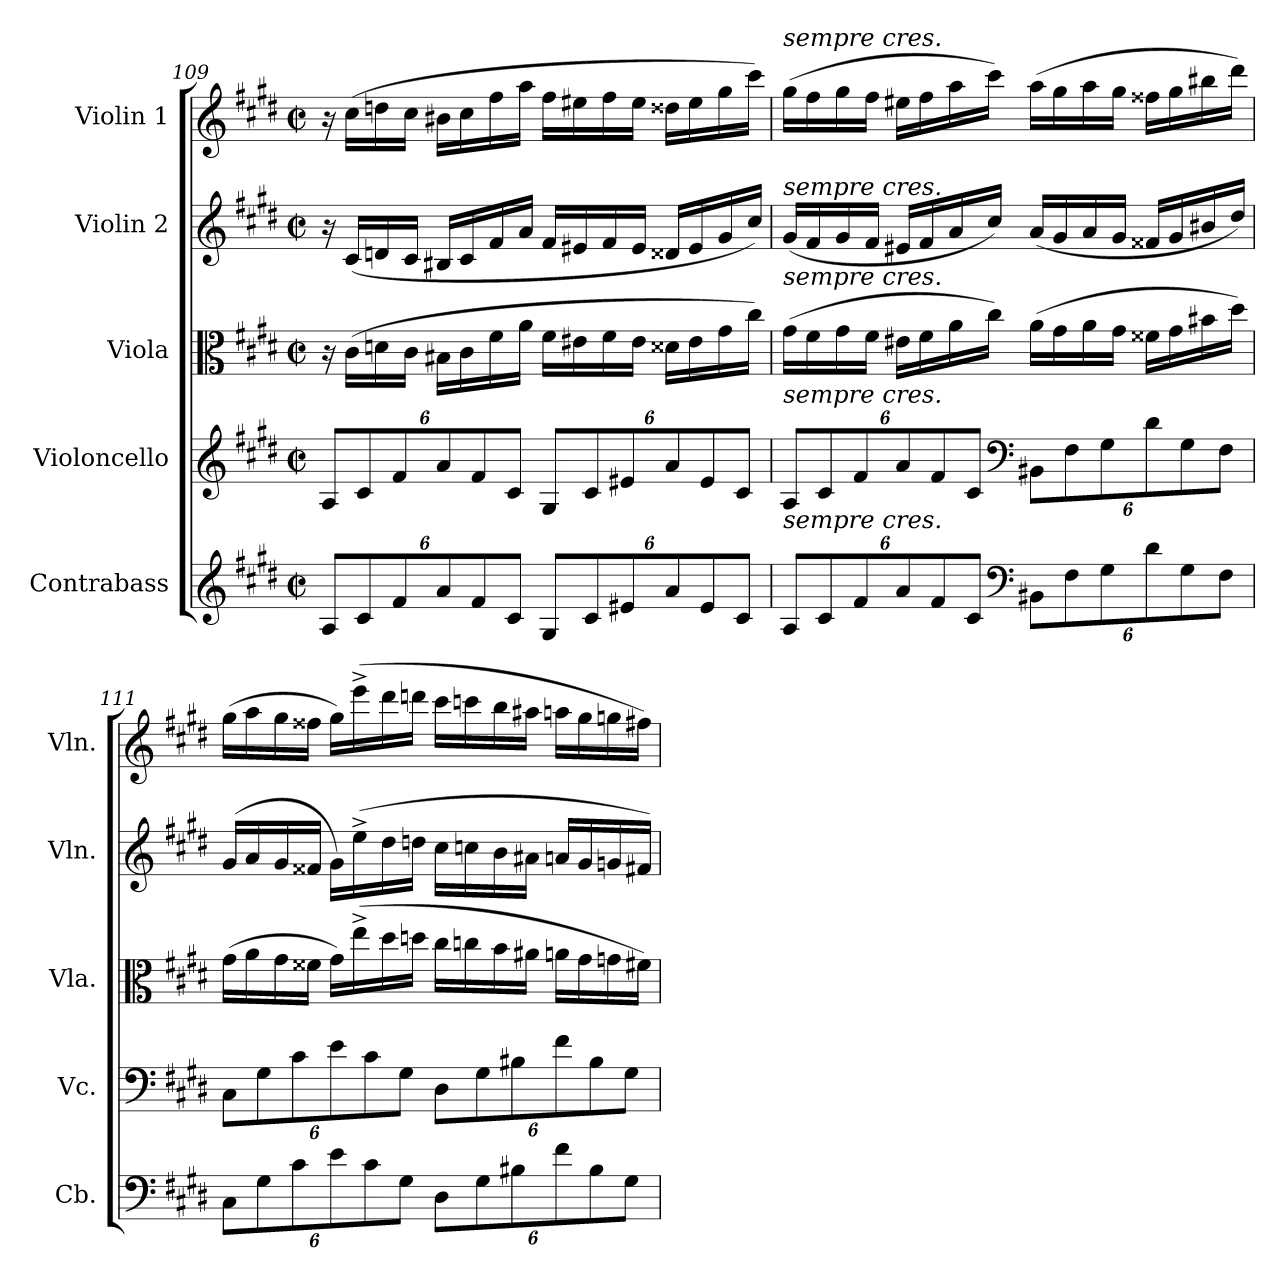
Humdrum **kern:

**kern	**kern	**kern	**kern	**kern
*part5	*part4	*part3	*part2	*part1
*staff5	*staff4	*staff3	*staff2	*staff1
*I"Contrabass	*I"Violoncello	*I"Viola	*I"Violin 2	*I"Violin 1
*I'Cb.	*I'Vc.	*I'Vla.	*I'Vln.	*I'Vln.
!!LO:LB:g=z
*clefG2	*clefG2	*clefC3	*clefG2	*clefG2
*ITrd7c12	*	*	*	*
*k[f#c#g#d#]	*k[f#c#g#d#]	*k[f#c#g#d#]	*k[f#c#g#d#]	*k[f#c#g#d#]
*M2/2	*M2/2	*M2/2	*M2/2	*M2/2
*met(c|)	*met(c|)	*met(c|)	*met(c|)	*met(c|)
*Xbrackettup	*Xbrackettup	*	*	*
=109	=109	=109	=109	=109
12AA/L	12A/L	16r	16r	16r
.	.	(16c#\LL	(16c#/LL	(16cc#\LL
12C#/	12c#/	.	.	.
.	.	16dn\	16dn/	16ddn\
12F#/	12f#/	.	.	.
.	.	16c#\JJ	16c#/JJ	16cc#\JJ
12A/	12a/	16B#X\LL	16B#X/LL	16b#X\LL
.	.	16c#\	16c#/	16cc#\
12F#/	12f#/	.	.	.
.	.	16f#\	16f#/	16ff#\
12C#/J	12c#/J	.	.	.
.	.	16a\JJ	16a/JJ	16aa\JJ
12GG#/L	12G#/L	16f#\LL	16f#/LL	16ff#\LL
.	.	16e#X\	16e#X/	16ee#X\
12C#/	12c#/	.	.	.
.	.	16f#\	16f#/	16ff#\
12E#X/	12e#X/	.	.	.
.	.	16e#\JJ	16e#/JJ	16ee#\JJ
12A/	12a/	16d##X\LL	16d##X/LL	16dd##X\LL
.	.	16e#\	16e#/	16ee#\
12E#/	12e#/	.	.	.
.	.	16g#\	16g#/	16gg#\
12C#/J	12c#/J	.	.	.
.	.	16cc#\JJ)	16cc#/JJ)	16ccc#\JJ)
=110	=110	=110	=110	=110
!	!	!	!	!LO:TX:a:i:t=sempre cres.
!	!	!	!LO:TX:a:i:t=sempre cres.	!
!	!	!LO:TX:a:i:t=sempre cres.	!	!
!	!LO:TX:a:i:t=sempre cres.	!	!	!
!LO:TX:a:i:t=sempre cres.	!	!	!	!
12AA/L	12A/L	(16g#\LL	(16g#/LL	(16gg#\LL
.	.	16f#\	16f#/	16ff#\
12C#/	12c#/	.	.	.
.	.	16g#\	16g#/	16gg#\
12F#/	12f#/	.	.	.
.	.	16f#\JJ	16f#/JJ	16ff#\JJ
12A/	12a/	16e#X\LL	16e#X/LL	16ee#X\LL
.	.	16f#\	16f#/	16ff#\
12F#/	12f#/	.	.	.
.	.	16a\	16a/	16aa\
12C#/J	12c#/J	.	.	.
.	.	16cc#\JJ)	16cc#/JJ)	16ccc#\JJ)
*clefF4	*clefF4	*	*	*
12BBB#X\L	12BB#X\L	(16a\LL	(16a/LL	(16aa\LL
.	.	16g#\	16g#/	16gg#\
12FF#\	12F#\	.	.	.
.	.	16a\	16a/	16aa\
12GG#\	12G#\	.	.	.
.	.	16g#\JJ	16g#/JJ	16gg#\JJ
12D#\	12d#\	16f##X\LL	16f##X/LL	16ff##X\LL
.	.	16g#\	16g#/	16gg#\
12GG#\	12G#\	.	.	.
.	.	16b#X\	16b#X/	16bb#X\
12FF#\J	12F#\J	.	.	.
.	.	16dd#\JJ)	16dd#/JJ)	16ddd#\JJ)
!!LO:PB:g=z
=111	=111	=111	=111	=111
12CC#\L	12C#\L	(16g#\LL	(16g#/LL	(16gg#\LL
.	.	16a\	16a/	16aa\
12GG#\	12G#\	.	.	.
.	.	16g#\	16g#/	16gg#\
12C#\	12c#\	.	.	.
.	.	16f##X\JJ	16f##X/JJ	16ff##X\JJ
12E\	12e\	16g#\LL)	16g#\LL)	16gg#\LL)
.	.	(16ee^\	(16ee^\	(16eee^\
12C#\	12c#\	.	.	.
.	.	16dd#\	16dd#\	16ddd#\
12GG#\J	12G#\J	.	.	.
.	.	16ddn\JJ	16ddn\JJ	16dddn\JJ
12DD#\L	12D#\L	16cc#\LL	16cc#\LL	16ccc#\LL
.	.	16ccn\	16ccn\	16cccn\
12GG#\	12G#\	.	.	.
.	.	16b\	16b\	16bb\
12BB#X\	12B#X\	.	.	.
.	.	16a#X\JJ	16a#X\JJ	16aa#X\JJ
12F#\	12f#\	16an\LL	16an/LL	16aan\LL
.	.	16g#\	16g#/	16gg#\
12BB#\	12B#\	.	.	.
.	.	16gn\	16gn/	16ggn\
12GG#\J	12G#\J	.	.	.
.	.	16f#X\JJ)	16f#X/JJ)	16ff#X\JJ)
=	=	=	=	=
*-	*-	*-	*-	*-
